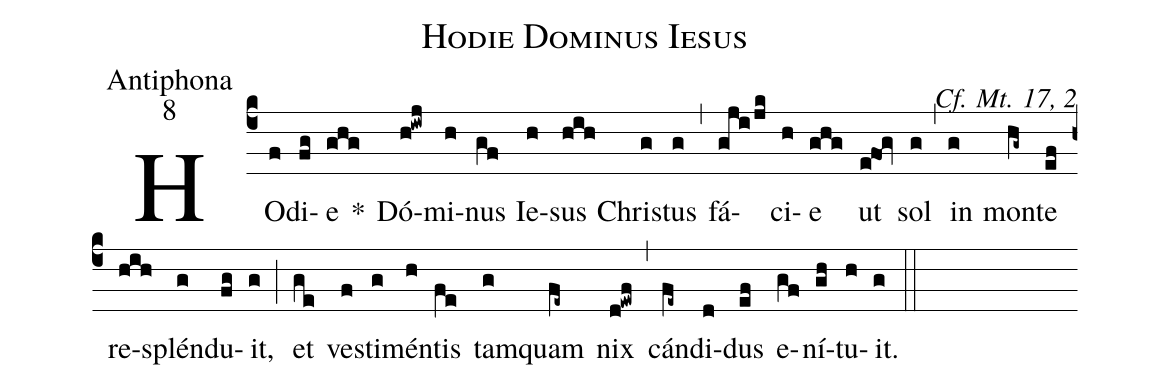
name:Hodie Dominus Iesus;
office-part:Antiphona;
mode:8;
commentary:Cf. Mt. 17, 2;
%%
(c4)
HO(f)di(fg)e(ghg) *()
Dó(h!iwj)mi(h)nus(gf) Ie(h)sus(hih) Chris(g)tus(g) (,)
fá(gji/jk)ci(h)e(ghg) ut(efOg) sol(g) (,)
in(g) mon(hg~)te(ef) re(hih)splén(g)du(fg)it,(g) (;)
et(ge) ves(f)ti(g)mén(h)tis(fe) tam(g)quam(fe~) nix(d!ewf) (,)
cán(fe~)di(d)dus(ef) e(gf)ní(gh)tu(h)it.(g) (::)
